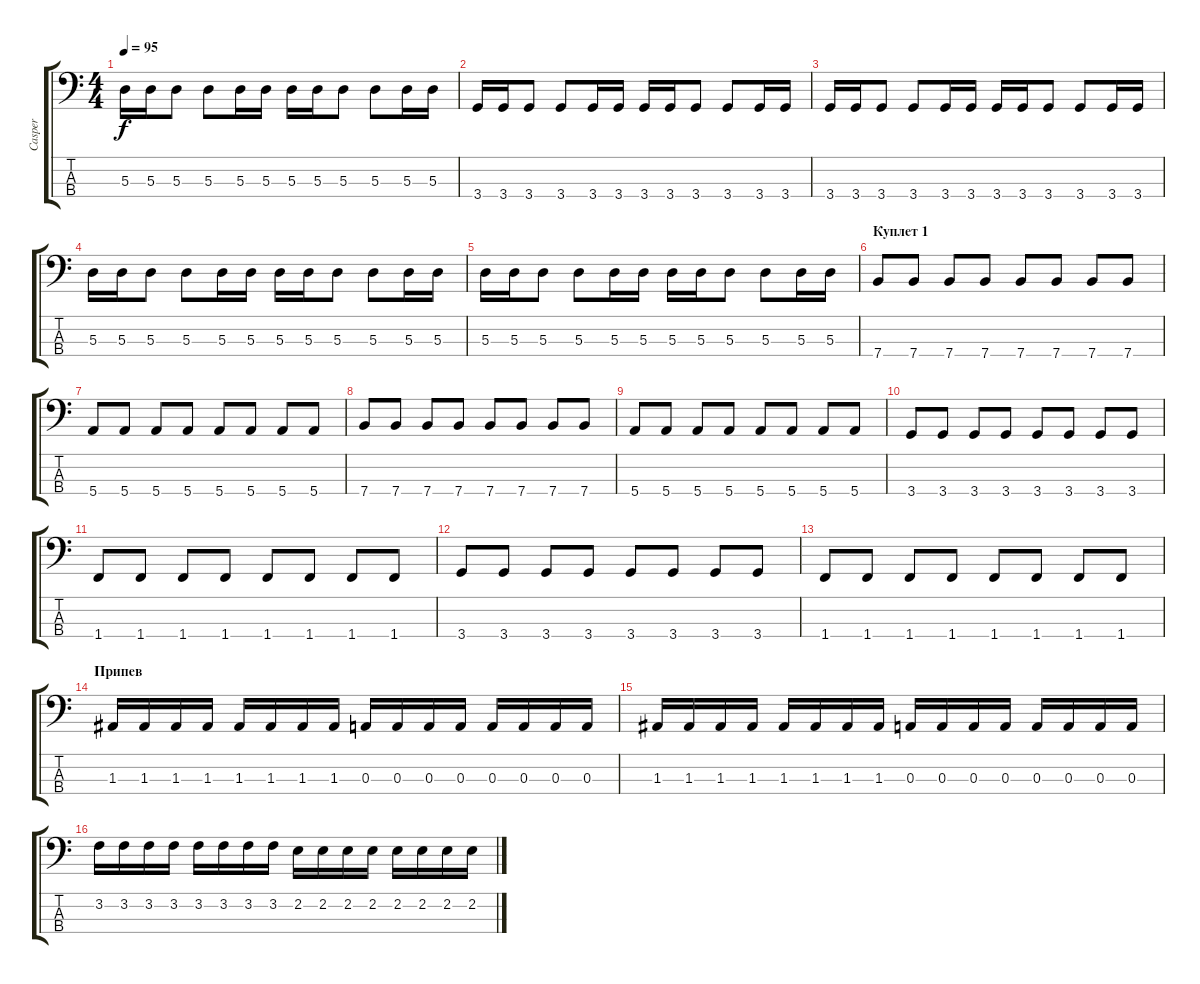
\track ("Casper" "Casper") {instrument electricbasspick}
\staff {score tabs}
\tuning (G2 D2 A1 E1) {hide}
\ts (4 4)
\tempo 95
\clef f4
\ks c
5.3.16{dy f} 5.3.16 5.3.8 5.3.8 5.3.16 5.3.16 5.3.16 5.3.16 5.3.8 5.3.8 5.3.16 5.3.16 |
\section ("" "")
3.4.16 3.4.16 3.4.8 3.4.8 3.4.16 3.4.16 3.4.16 3.4.16 3.4.8 3.4.8 3.4.16 3.4.16 |
3.4.16 3.4.16 3.4.8 3.4.8 3.4.16 3.4.16 3.4.16 3.4.16 3.4.8 3.4.8 3.4.16 3.4.16 |
5.3.16 5.3.16 5.3.8 5.3.8 5.3.16 5.3.16 5.3.16 5.3.16 5.3.8 5.3.8 5.3.16 5.3.16 |
5.3.16 5.3.16 5.3.8 5.3.8 5.3.16 5.3.16 5.3.16 5.3.16 5.3.8 5.3.8 5.3.16 5.3.16 |
\section ("" "Куплет 1")
7.4.8 7.4.8 7.4.8 7.4.8 7.4.8 7.4.8 7.4.8 7.4.8 |
5.4.8 5.4.8 5.4.8 5.4.8 5.4.8 5.4.8 5.4.8 5.4.8 |
7.4.8 7.4.8 7.4.8 7.4.8 7.4.8 7.4.8 7.4.8 7.4.8 |
5.4.8 5.4.8 5.4.8 5.4.8 5.4.8 5.4.8 5.4.8 5.4.8 |
3.4.8 3.4.8 3.4.8 3.4.8 3.4.8 3.4.8 3.4.8 3.4.8 |
1.4.8 1.4.8 1.4.8 1.4.8 1.4.8 1.4.8 1.4.8 1.4.8 |
3.4.8 3.4.8 3.4.8 3.4.8 3.4.8 3.4.8 3.4.8 3.4.8 |
1.4.8 1.4.8 1.4.8 1.4.8 1.4.8 1.4.8 1.4.8 1.4.8 |
\section ("" "Припев")
1.3.16 1.3.16 1.3.16 1.3.16 1.3.16 1.3.16 1.3.16 1.3.16 0.3.16 0.3.16 0.3.16 0.3.16 0.3.16 0.3.16 0.3.16 0.3.16 |
1.3.16 1.3.16 1.3.16 1.3.16 1.3.16 1.3.16 1.3.16 1.3.16 0.3.16 0.3.16 0.3.16 0.3.16 0.3.16 0.3.16 0.3.16 0.3.16 |
3.2.16 3.2.16 3.2.16 3.2.16 3.2.16 3.2.16 3.2.16 3.2.16 2.2.16 2.2.16 2.2.16 2.2.16 2.2.16 2.2.16 2.2.16 2.2.16
